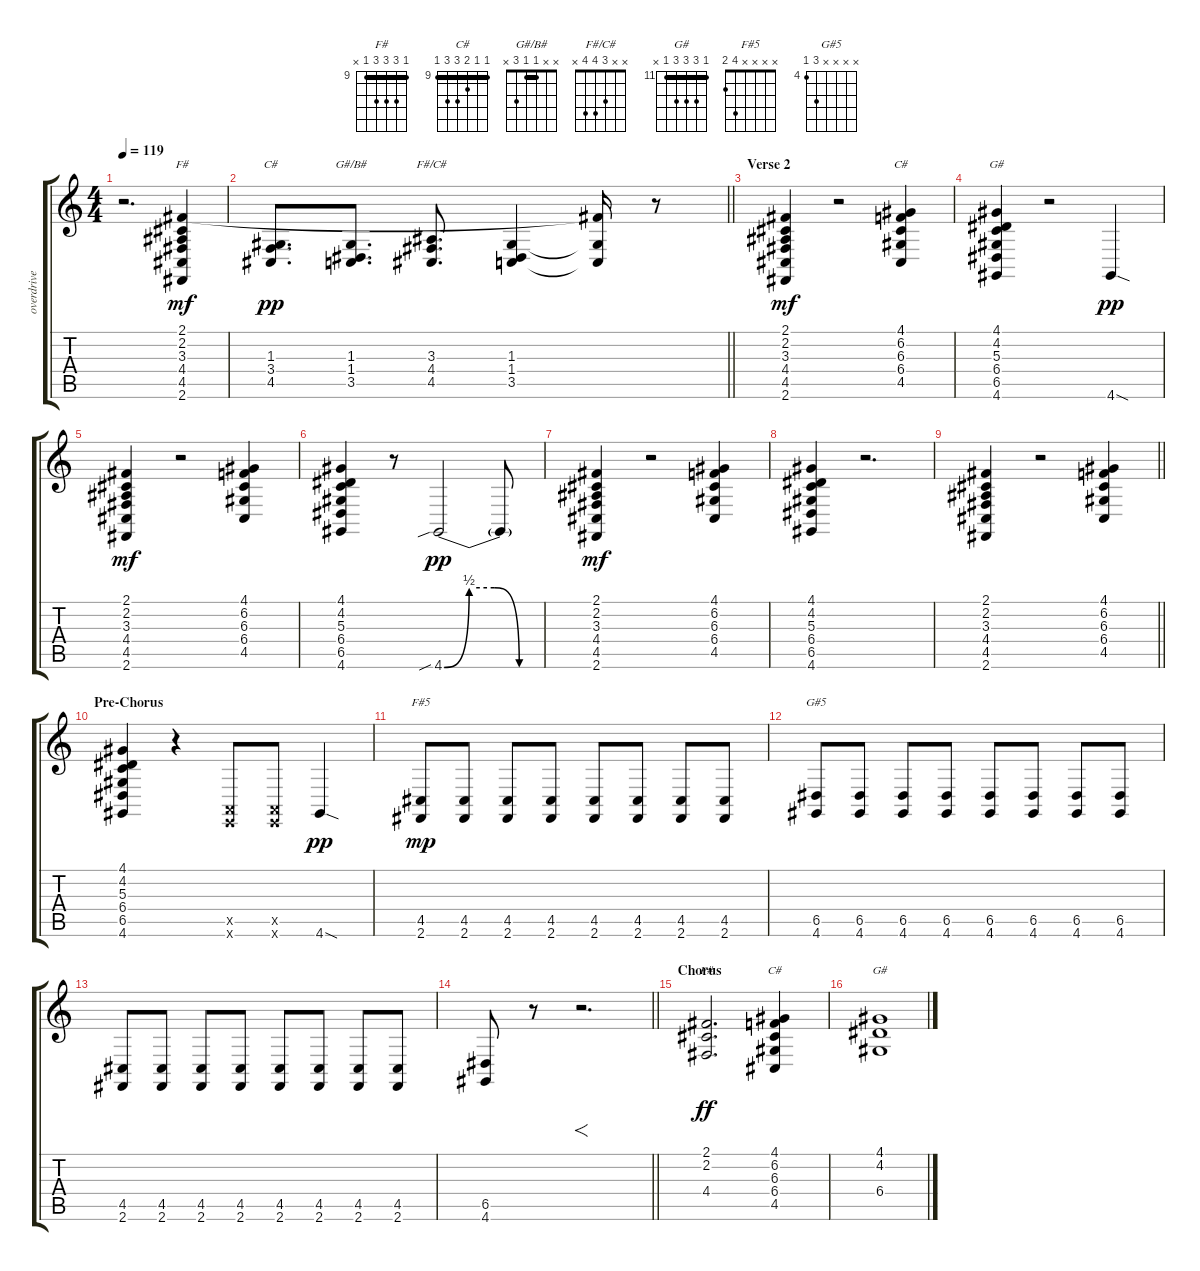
\track ("overdrive E-Guitar" "overdrive ") {instrument acousticgrandpiano}
\staff {score tabs}
\tuning (E4 B3 G3 D3 A2 E2) {hide}
\chord ("F#" 2 2 3 4 4 2) {barre 2}
\chord ("C#" x x 1 3 4 x)
\chord ("G#/B#" x x 1 1 3 x) {barre 1}
\chord ("F#/C#" x x 3 4 4 x)
\chord ("C#" 4 6 6 6 4 x) {firstfret 4 barre 4}
\chord ("G#" 4 4 5 6 6 4) {firstfret 4 barre 4}
\chord ("F#5" x x x x 4 2)
\chord ("G#5" x x x x 6 4) {firstfret 4}
\chord ("F#" 9 11 11 11 9 x) {firstfret 9 barre 9}
\chord ("C#" 9 9 10 11 11 9) {firstfret 9 barre 9}
\chord ("G#" 11 13 13 13 11 x) {firstfret 11 barre 11}
\ts (4 4)
\tempo 119
\clef g2
\ks c
r.2{d dy ff} (2.1 2.2 3.3 4.4 4.5 2.6).4{ch "F#" dy mf} |
\barLineRight lightlight
(1.3 3.4 4.5).8{d ch "C#" dy pp} (1.3 1.4 3.5).8{d ch "G#/B#"} (3.3 4.4 4.5).8{d ch "F#/C#"} (1.3 1.4 3.5).4 (2.1{t} 1.3{t} 3.5{t}).16 r.8 |
\section ("" "Verse 2")
(2.1 2.2 3.3 4.4 4.5 2.6).4{dy mf} r.2 (4.1 6.2 6.3 6.4 4.5).4{ch "C#"} |
(4.1 4.2 5.3 6.4 6.5 4.6).4{ch "G#"} r.2 4.6{sod}.4{dy pp} |
(2.1 2.2 3.3 4.4 4.5 2.6).4{dy mf} r.2 (4.1 6.2 6.3 6.4 4.5).4 |
(4.1 4.2 5.3 6.4 6.5 4.6).4 r.8 4.6{be (custom 0 0 15 2 30 2 45 0 60 0) sib}.2{dy pp} 4.6{t}.8 |
(2.1 2.2 3.3 4.4 4.5 2.6).4{dy mf} r.2 (4.1 6.2 6.3 6.4 4.5).4 |
(4.1 4.2 5.3 6.4 6.5 4.6).4 r.2{d} |
\barLineRight lightlight
(2.1 2.2 3.3 4.4 4.5 2.6).4 r.2 (4.1 6.2 6.3 6.4 4.5).4 |
\section ("" "Pre-Chorus")
(4.1 4.2 5.3 6.4 6.5 4.6).4 r.4 (0.5{x} 0.6{x}).8 (0.5{x} 0.6{x}).8 4.6{sod}.4{dy pp} |
(4.5 2.6).8{ch "F#5" dy mp} (4.5 2.6).8 (4.5 2.6).8 (4.5 2.6).8 (4.5 2.6).8 (4.5 2.6).8 (4.5 2.6).8 (4.5 2.6).8 |
(6.5 4.6).8{ch "G#5"} (6.5 4.6).8 (6.5 4.6).8 (6.5 4.6).8 (6.5 4.6).8 (6.5 4.6).8 (6.5 4.6).8 (6.5 4.6).8 |
(4.5 2.6).8 (4.5 2.6).8 (4.5 2.6).8 (4.5 2.6).8 (4.5 2.6).8 (4.5 2.6).8 (4.5 2.6).8 (4.5 2.6).8 |
\barLineRight lightlight
(6.5 4.6).8 r.8 r.2{f d} |
\section ("" "Chorus")
(2.1 2.2 4.4).2{d ch "F#" dy ff} (4.1 6.2 6.3 6.4 4.5).4{ch "C#"} |
(4.1 4.2 6.4).1{ch "G#"}
